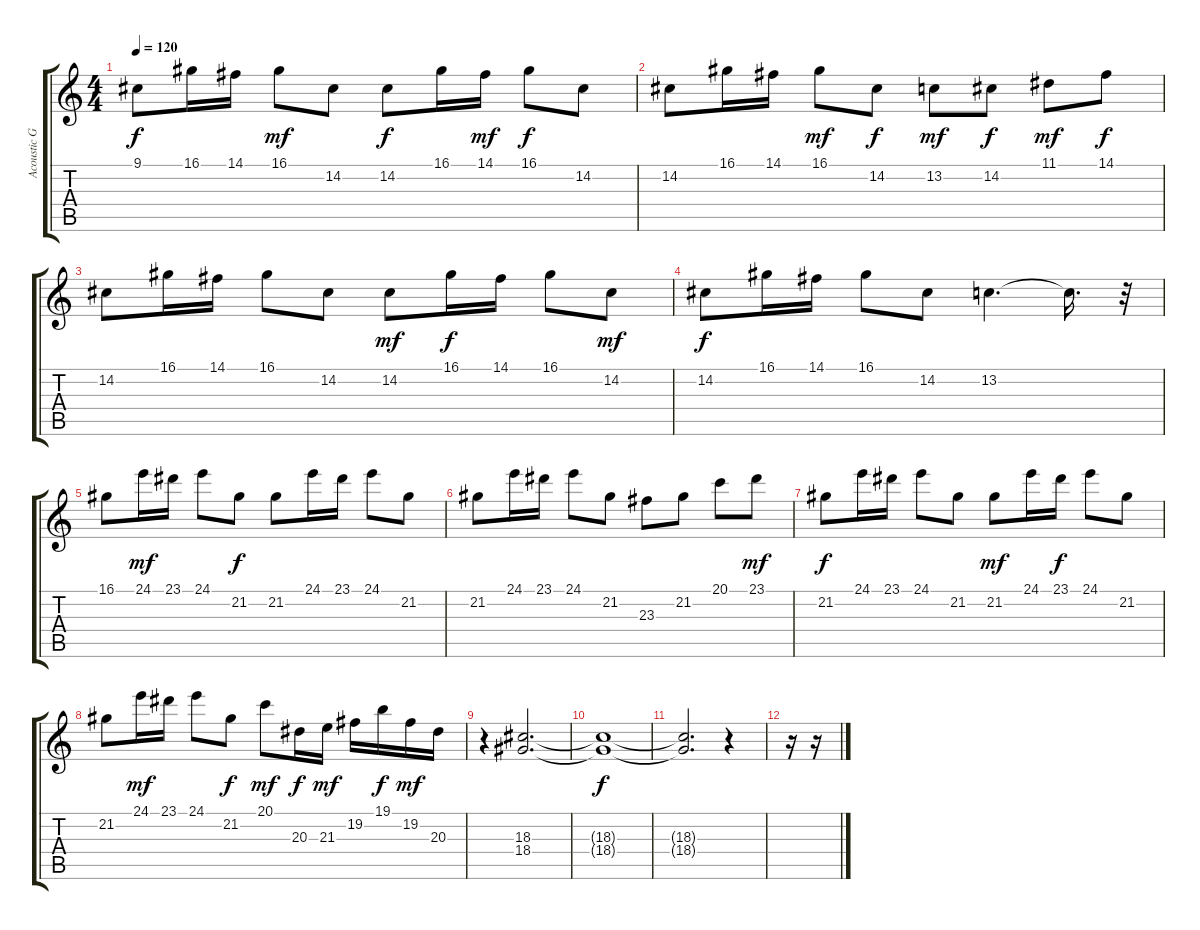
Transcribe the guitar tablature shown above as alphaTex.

\track ("Acoustic Grand Piano" "Acoustic G") {instrument acousticgrandpiano}
\staff {score tabs}
\tuning (E4 B3 G3 D3 A2 E2) {hide}
\ts (4 4)
\tempo 120
\clef g2
\ks c
9.1.8{dy f} 16.1.16 14.1.16 16.1.8{dy mf} 14.2.8 14.2.8{dy f} 16.1.16 14.1.16{dy mf} 16.1.8{dy f} 14.2.8 |
14.2.8 16.1.16 14.1.16 16.1.8{dy mf} 14.2.8{dy f} 13.2.8{dy mf} 14.2.8{dy f} 11.1.8{dy mf} 14.1.8{dy f} |
14.2.8 16.1.16 14.1.16 16.1.8 14.2.8 14.2.8{dy mf} 16.1.16{dy f} 14.1.16 16.1.8 14.2.8{dy mf} |
14.2.8{dy f} 16.1.16 14.1.16 16.1.8 14.2.8 13.2.4{d} 13.2{t}.16{d} r.32 |
16.1.8 24.1.16{dy mf} 23.1.16 24.1.8 21.2.8{dy f} 21.2.8 24.1.16 23.1.16 24.1.8 21.2.8 |
21.2.8 24.1.16 23.1.16 24.1.8 21.2.8 23.3.8 21.2.8 20.1.8 23.1.8{dy mf} |
21.2.8{dy f} 24.1.16 23.1.16 24.1.8 21.2.8 21.2.8{dy mf} 24.1.16 23.1.16{dy f} 24.1.8 21.2.8 |
21.2.8 24.1.16{dy mf} 23.1.16 24.1.8 21.2.8{dy f} 20.1.8{dy mf} 20.3.16{dy f} 21.3.16{dy mf} 19.2.16 19.1.16{dy f} 19.2.16{dy mf} 20.3.16 |
r.4 (18.3 18.4).2{d} |
(18.3{t} 18.4{t}).1{dy f} |
(18.3{t} 18.4{t}).2{d} r.4 |
r.16 r.16
